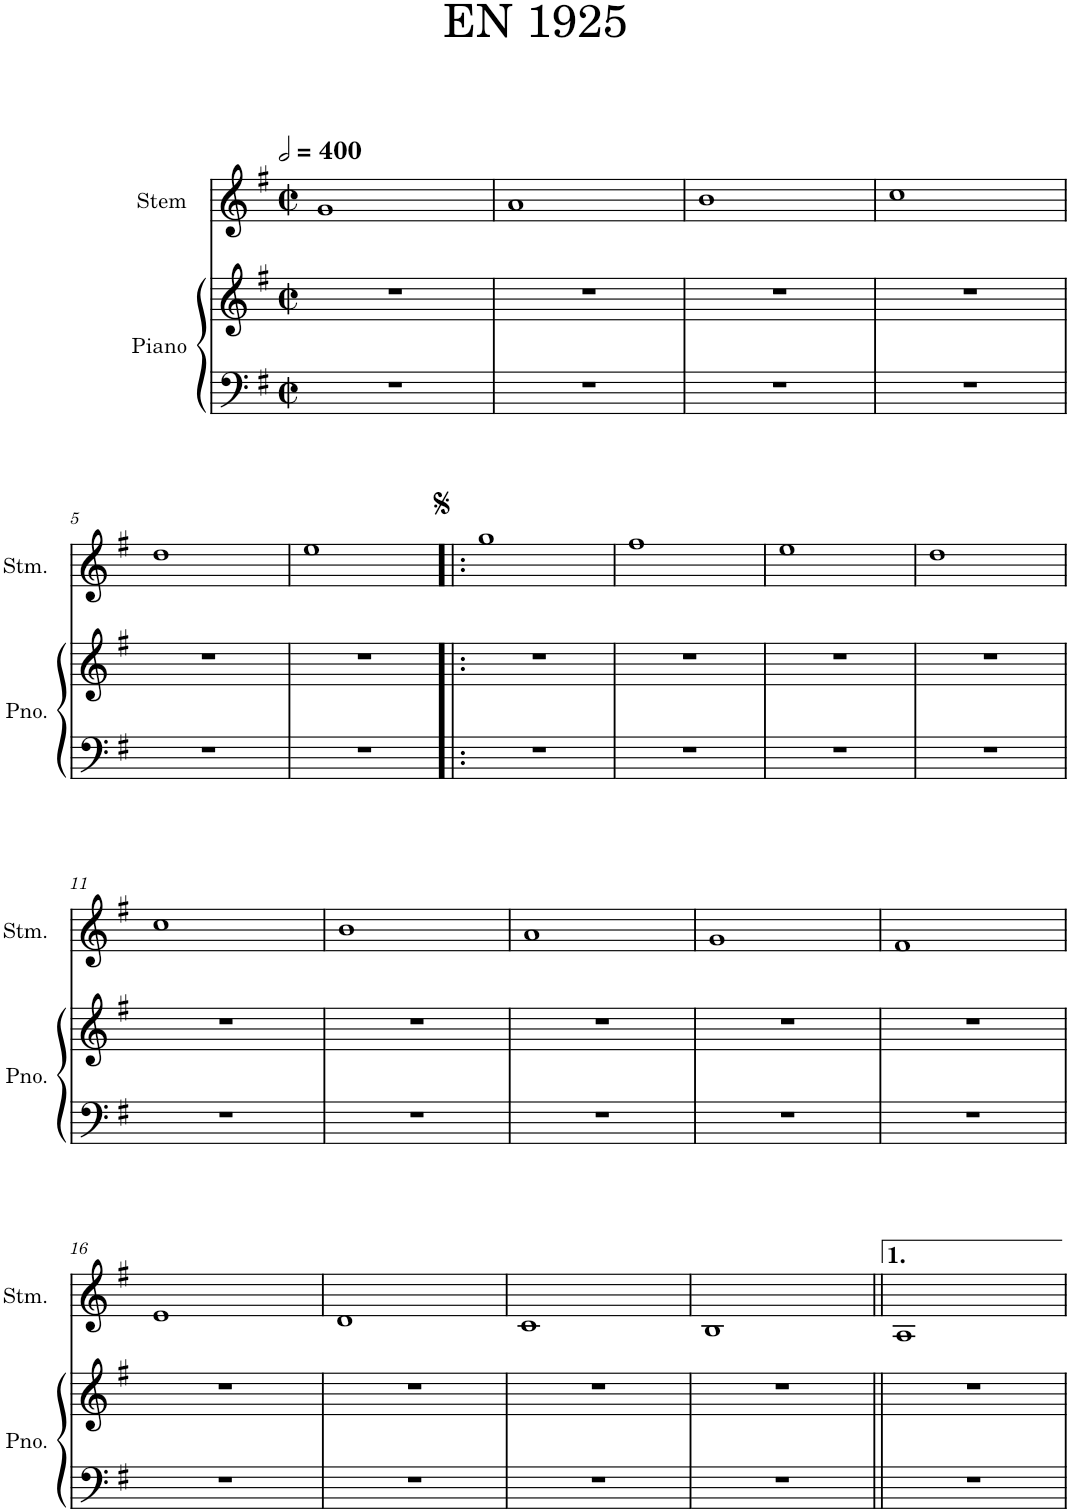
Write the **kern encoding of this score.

**kern	**kern	**kern
*part2	*part2	*part1
*staff3	*staff2	*staff1
*I"Piano	*	*I"Stem
*I'Pno.	*	*I'Stm.
*clefF4	*clefG2	*clefG2
*k[f#]	*k[f#]	*k[f#]
*M2/2	*M2/2	*M2/2
*met(c|)	*met(c|)	*met(c|)
*MM800	*MM800	*MM800
=1	=1	=1
1r	1r	1g
=2	=2	=2
1r	1r	1a
=3	=3	=3
1r	1r	1b
=4	=4	=4
1r	1r	1cc
!!LO:LB:g=z
=5	=5	=5
1r	1r	1dd
=6	=6	=6
1r	1r	1ee
=7!|:	=7!|:	=7!|:
1r	1r	1gg
=8	=8	=8
1r	1r	1ff#
=9	=9	=9
1r	1r	1ee
=10	=10	=10
1r	1r	1dd
!!LO:LB:g=z
=11	=11	=11
1r	1r	1cc
=12	=12	=12
1r	1r	1b
=13	=13	=13
1r	1r	1a
=14	=14	=14
1r	1r	1g
=15	=15	=15
1r	1r	1f#
!!LO:LB:g=z
=16	=16	=16
1r	1r	1e
=17	=17	=17
1r	1r	1d
=18	=18	=18
1r	1r	1c
=19	=19	=19
1r	1r	1B
=20||	=20||	=20||
1r	1r	1A
=	=	=
*-	*-	*-
